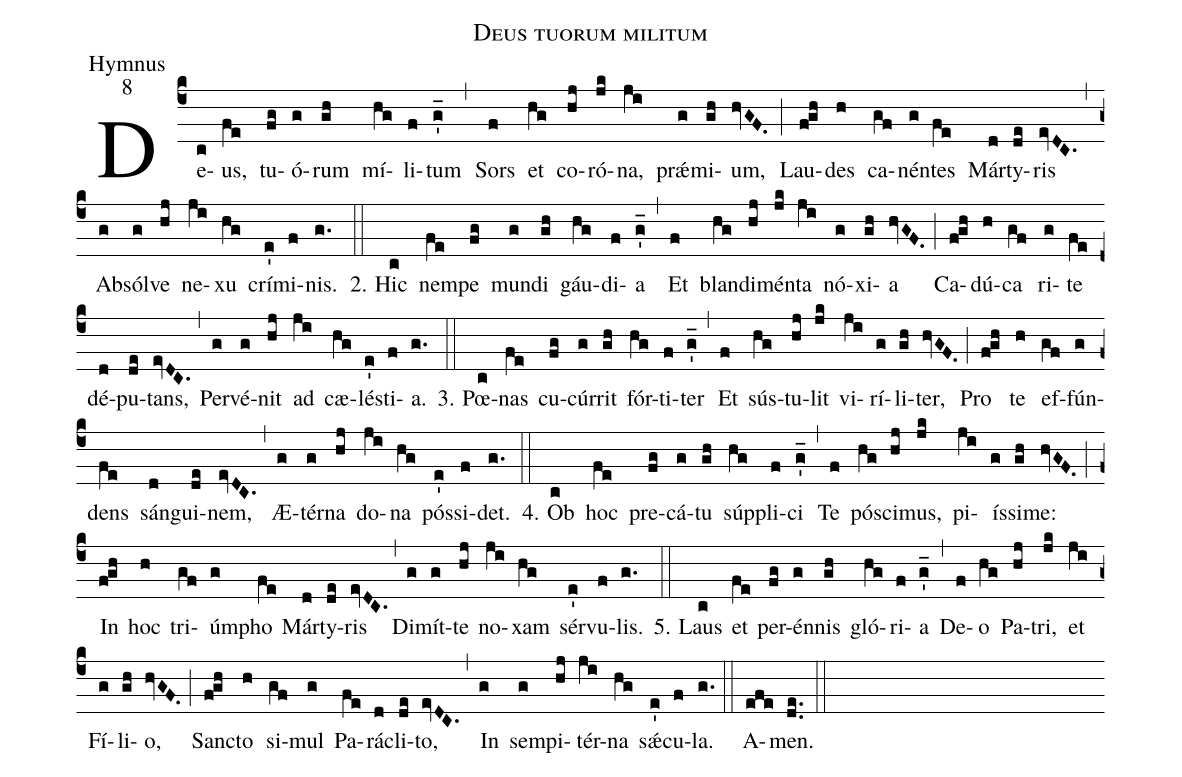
name:Deus tuorum militum;
office-part:Hymnus;
mode:8;
%%
(c4)De(c)us,(fe) tu(fg)ó(g)rum(gh) mí(hg)li(f)tum(g'_) (,)
Sors(f) et(hg) co(hj)ró(jk)na,(ji) prǽ(g)mi(gh)um,(hvGF.) (;)
Lau(fgh)des(h) ca(gf)nén(g)tes(fe) Már(d)ty(de)ris(evDC.) (,)
Ab(g)sól(g)ve(hj) ne(ji)xu(hg) crí(e')mi(f)nis.(g.) (::)

2. Hic(c) nem(fe)pe(fg) mun(g)di(gh) gáu(hg)di(f)a(g'_) (,)
Et(f) blan(hg)di(hj)mén(jk)ta(ji) nó(g)xi(gh)a(hvGF.) (;)
Ca(fgh)dú(h)ca(gf) ri(g)te(fe) dé(d)pu(de)tans,(evDC.) (,)
Per(g)vé(g)nit(hj) ad(ji) cæ(hg)lés(e')ti(f)a.(g.) (::)

3. Pœ(c)nas(fe) cu(fg)cúr(g)rit(gh) fór(hg)ti(f)ter(g'_) (,)
Et(f) sús(hg)tu(hj)lit(jk) vi(ji)rí(g)li(gh)ter,(hvGF.) (;)
Pro(fgh) te(h) ef(gf)fún(g)dens(fe) sán(d)gui(de)nem,(evDC.) (,)
Æ(g)tér(g)na(hj) do(ji)na(hg) pós(e')si(f)det.(g.) (::)

4. Ob(c) hoc(fe) pre(fg)cá(g)tu(gh) súp(hg)pli(f)ci(g'_) (,)
Te(f) pó(hg)sci(hj)mus,(jk) pi(ji)ís(g)si(gh)me:(hvGF.) (;)
In(fgh) hoc(h) tri(gf)úm(g)pho(fe) Már(d)ty(de)ris(evDC.) (,)
Di(g)mít(g)te(hj) no(ji)xam(hg) sér(e')vu(f)lis.(g.) (::)

5. Laus(c) et(fe) per(fg)én(g)nis(gh) gló(hg)ri(f)a(g'_) (,)
De(f)o(hg) Pa(hj)tri,(jk) et(ji) Fí(g)li(gh)o,(hvGF.) (;)
Sanc(fgh)to(h) si(gf)mul(g) Pa(fe)rá(d)cli(de)to,(evDC.) (,)
In(g) sem(g)pi(hj)tér(ji)na(hg) sǽ(e')cu(f)la.(g.) (::)
A(efe)men.(de..) (::)
